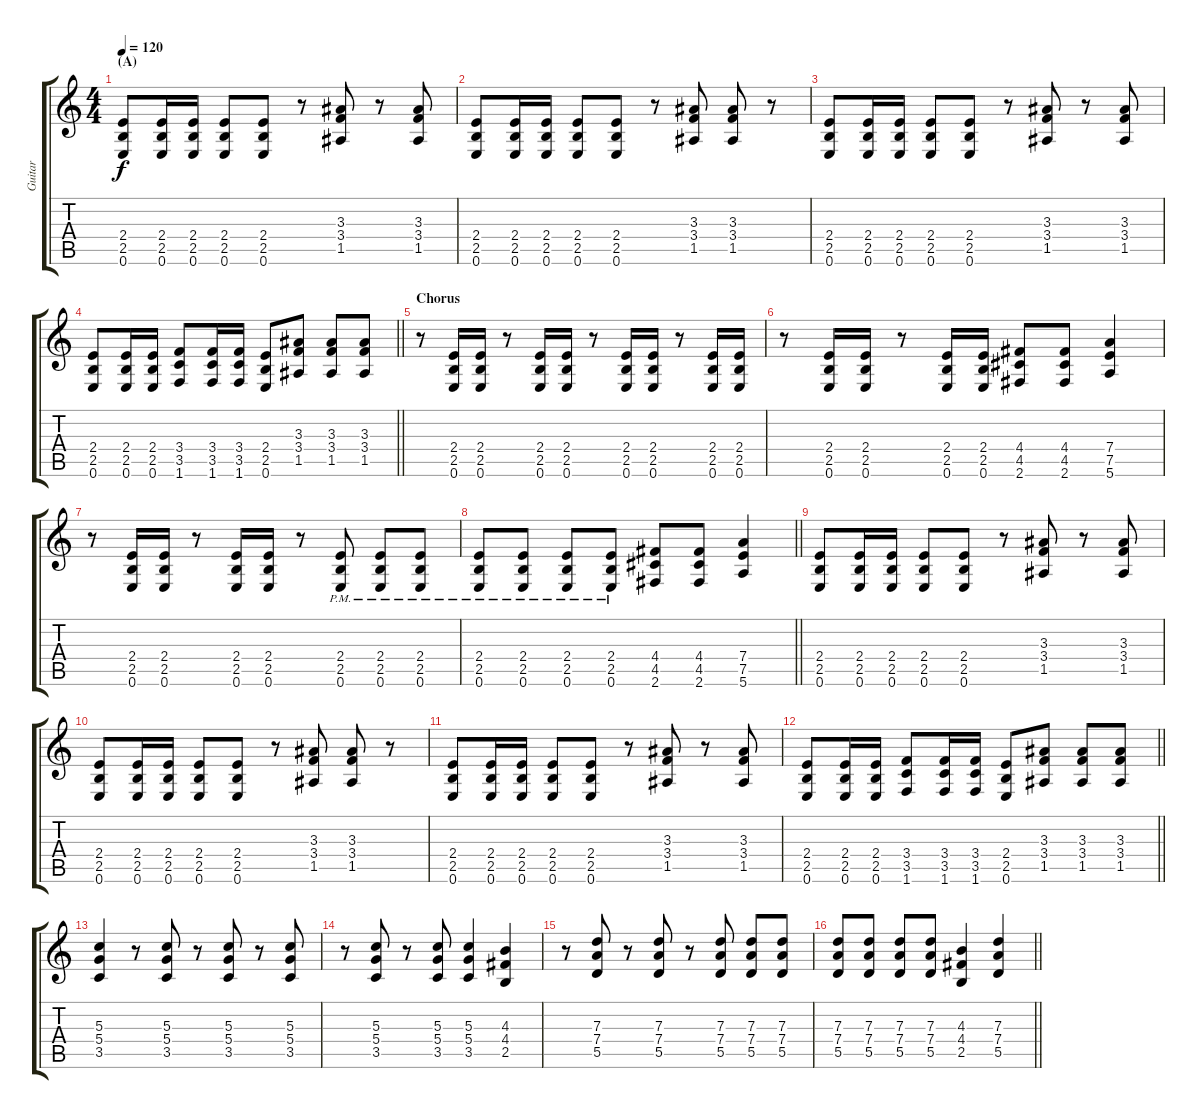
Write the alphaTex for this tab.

\track ("Guitar" "Guitar") {instrument distortionguitar}
\staff {score tabs}
\tuning (E4 B3 G3 D3 A2 E2) {hide}
\ts (4 4)
\section ("" "(A)")
\tempo 120
\clef g2
\ks c
(2.4 2.5 0.6).8{dy f} (2.4 2.5 0.6).16 (2.4 2.5 0.6).16 (2.4 2.5 0.6).8 (2.4 2.5 0.6).8 r.8 (3.3 3.4 1.5).8 r.8 (3.3 3.4 1.5).8 |
(2.4 2.5 0.6).8 (2.4 2.5 0.6).16 (2.4 2.5 0.6).16 (2.4 2.5 0.6).8 (2.4 2.5 0.6).8 r.8 (3.3 3.4 1.5).8 (3.3 3.4 1.5).8 r.8 |
(2.4 2.5 0.6).8 (2.4 2.5 0.6).16 (2.4 2.5 0.6).16 (2.4 2.5 0.6).8 (2.4 2.5 0.6).8 r.8 (3.3 3.4 1.5).8 r.8 (3.3 3.4 1.5).8 |
\barLineRight lightlight
(2.4 2.5 0.6).8 (2.4 2.5 0.6).16 (2.4 2.5 0.6).16 (3.4 3.5 1.6).8 (3.4 3.5 1.6).16 (3.4 3.5 1.6).16 (2.4 2.5 0.6).8 (3.3 3.4 1.5).8 (3.3 3.4 1.5).8 (3.3 3.4 1.5).8 |
\section ("" "Chorus")
r.8 (2.4 2.5 0.6).16 (2.4 2.5 0.6).16 r.8 (2.4 2.5 0.6).16 (2.4 2.5 0.6).16 r.8 (2.4 2.5 0.6).16 (2.4 2.5 0.6).16 r.8 (2.4 2.5 0.6).16 (2.4 2.5 0.6).16 |
r.8 (2.4 2.5 0.6).16 (2.4 2.5 0.6).16 r.8 (2.4 2.5 0.6).16 (2.4 2.5 0.6).16 (4.4 4.5 2.6).8 (4.4 4.5 2.6).8 (7.4 7.5 5.6).4 |
r.8 (2.4 2.5 0.6).16 (2.4 2.5 0.6).16 r.8 (2.4 2.5 0.6).16 (2.4 2.5 0.6).16 r.8 (2.4{pm} 2.5{pm} 0.6{pm}).8 (2.4{pm} 2.5{pm} 0.6{pm}).8 (2.4{pm} 2.5{pm} 0.6{pm}).8 |
\barLineRight lightlight
(2.4{pm} 2.5{pm} 0.6{pm}).8 (2.4{pm} 2.5{pm} 0.6{pm}).8 (2.4{pm} 2.5{pm} 0.6{pm}).8 (2.4{pm} 2.5{pm} 0.6{pm}).8 (4.4 4.5 2.6).8 (4.4 4.5 2.6).8 (7.4 7.5 5.6).4 |
(2.4 2.5 0.6).8 (2.4 2.5 0.6).16 (2.4 2.5 0.6).16 (2.4 2.5 0.6).8 (2.4 2.5 0.6).8 r.8 (3.3 3.4 1.5).8 r.8 (3.3 3.4 1.5).8 |
(2.4 2.5 0.6).8 (2.4 2.5 0.6).16 (2.4 2.5 0.6).16 (2.4 2.5 0.6).8 (2.4 2.5 0.6).8 r.8 (3.3 3.4 1.5).8 (3.3 3.4 1.5).8 r.8 |
(2.4 2.5 0.6).8 (2.4 2.5 0.6).16 (2.4 2.5 0.6).16 (2.4 2.5 0.6).8 (2.4 2.5 0.6).8 r.8 (3.3 3.4 1.5).8 r.8 (3.3 3.4 1.5).8 |
\barLineRight lightlight
(2.4 2.5 0.6).8 (2.4 2.5 0.6).16 (2.4 2.5 0.6).16 (3.4 3.5 1.6).8 (3.4 3.5 1.6).16 (3.4 3.5 1.6).16 (2.4 2.5 0.6).8 (3.3 3.4 1.5).8 (3.3 3.4 1.5).8 (3.3 3.4 1.5).8 |
(5.3 5.4 3.5).4 r.8 (5.3 5.4 3.5).8 r.8 (5.3 5.4 3.5).8 r.8 (5.3 5.4 3.5).8 |
r.8 (5.3 5.4 3.5).8 r.8 (5.3 5.4 3.5).8 (5.3 5.4 3.5).4 (4.3 4.4 2.5).4 |
r.8 (7.3 7.4 5.5).8 r.8 (7.3 7.4 5.5).8 r.8 (7.3 7.4 5.5).8 (7.3 7.4 5.5).8 (7.3 7.4 5.5).8 |
\barLineRight lightlight
(7.3 7.4 5.5).8 (7.3 7.4 5.5).8 (7.3 7.4 5.5).8 (7.3 7.4 5.5).8 (4.3 4.4 2.5).4 (7.3 7.4 5.5).4
